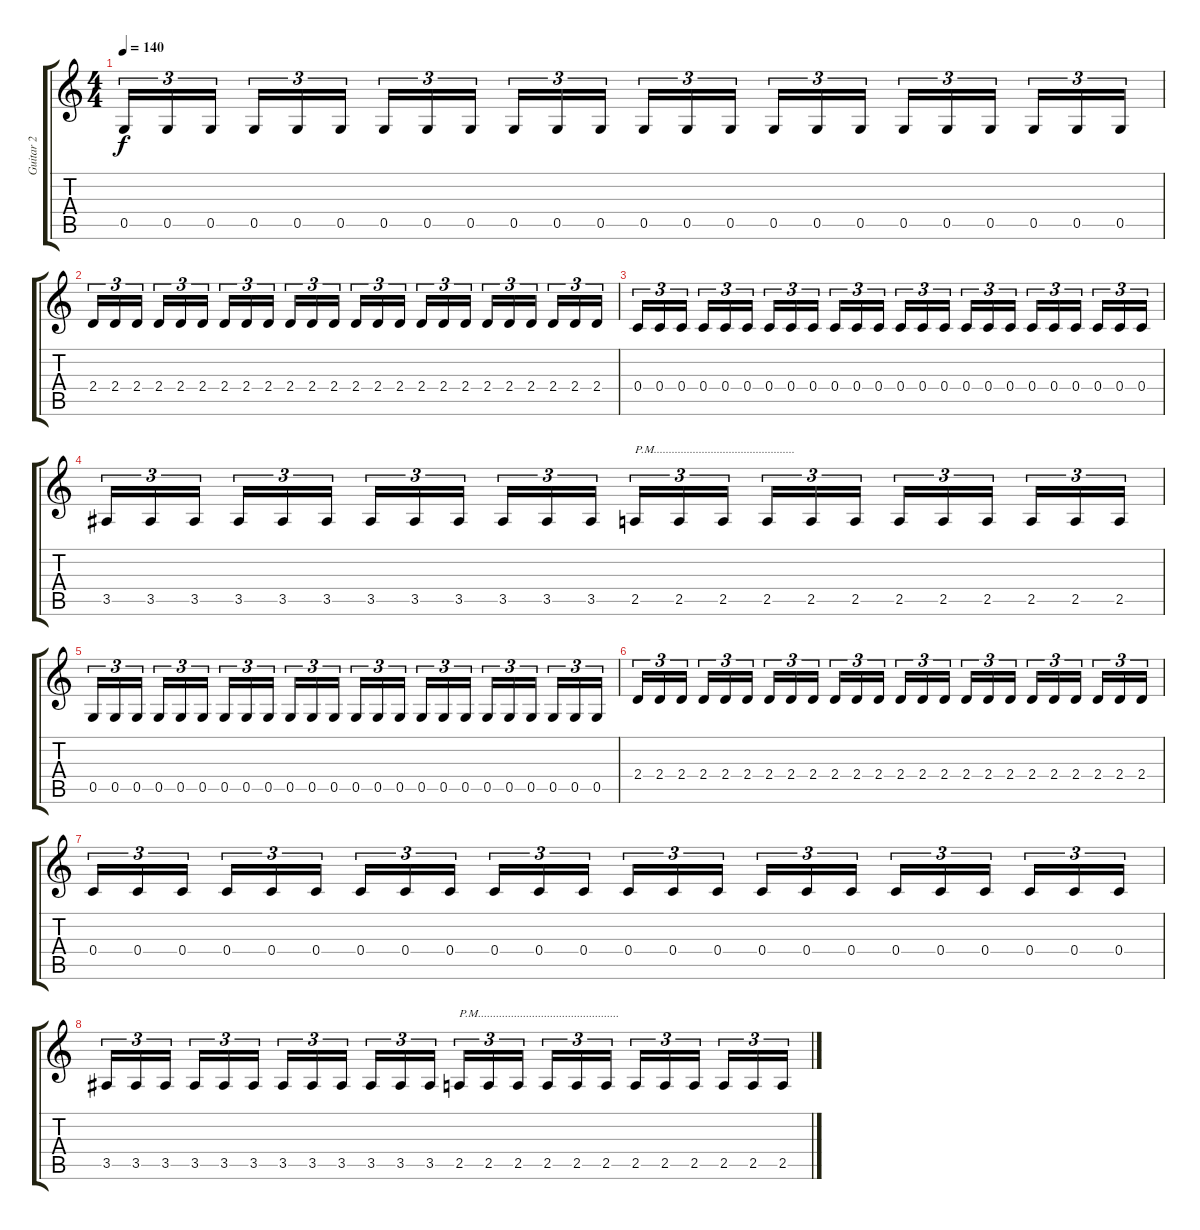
\track ("Guitar 2" "Guitar 2") {instrument distortionguitar}
\staff {score tabs}
\tuning (D4 A3 F3 C3 G2 D2) {hide}
\ts (4 4)
\tempo 140
\clef g2
\ks c
0.5.16{tu (3 2) dy f} 0.5.16{tu (3 2)} 0.5.16{tu (3 2)} 0.5.16{tu (3 2)} 0.5.16{tu (3 2)} 0.5.16{tu (3 2)} 0.5.16{tu (3 2)} 0.5.16{tu (3 2)} 0.5.16{tu (3 2)} 0.5.16{tu (3 2)} 0.5.16{tu (3 2)} 0.5.16{tu (3 2)} 0.5.16{tu (3 2)} 0.5.16{tu (3 2)} 0.5.16{tu (3 2)} 0.5.16{tu (3 2)} 0.5.16{tu (3 2)} 0.5.16{tu (3 2)} 0.5.16{tu (3 2)} 0.5.16{tu (3 2)} 0.5.16{tu (3 2)} 0.5.16{tu (3 2)} 0.5.16{tu (3 2)} 0.5.16{tu (3 2)} |
2.4.16{tu (3 2)} 2.4.16{tu (3 2)} 2.4.16{tu (3 2)} 2.4.16{tu (3 2)} 2.4.16{tu (3 2)} 2.4.16{tu (3 2)} 2.4.16{tu (3 2)} 2.4.16{tu (3 2)} 2.4.16{tu (3 2)} 2.4.16{tu (3 2)} 2.4.16{tu (3 2)} 2.4.16{tu (3 2)} 2.4.16{tu (3 2)} 2.4.16{tu (3 2)} 2.4.16{tu (3 2)} 2.4.16{tu (3 2)} 2.4.16{tu (3 2)} 2.4.16{tu (3 2)} 2.4.16{tu (3 2)} 2.4.16{tu (3 2)} 2.4.16{tu (3 2)} 2.4.16{tu (3 2)} 2.4.16{tu (3 2)} 2.4.16{tu (3 2)} |
0.4.16{tu (3 2)} 0.4.16{tu (3 2)} 0.4.16{tu (3 2)} 0.4.16{tu (3 2)} 0.4.16{tu (3 2)} 0.4.16{tu (3 2)} 0.4.16{tu (3 2)} 0.4.16{tu (3 2)} 0.4.16{tu (3 2)} 0.4.16{tu (3 2)} 0.4.16{tu (3 2)} 0.4.16{tu (3 2)} 0.4.16{tu (3 2)} 0.4.16{tu (3 2)} 0.4.16{tu (3 2)} 0.4.16{tu (3 2)} 0.4.16{tu (3 2)} 0.4.16{tu (3 2)} 0.4.16{tu (3 2)} 0.4.16{tu (3 2)} 0.4.16{tu (3 2)} 0.4.16{tu (3 2)} 0.4.16{tu (3 2)} 0.4.16{tu (3 2)} |
3.5.16{tu (3 2)} 3.5.16{tu (3 2)} 3.5.16{tu (3 2)} 3.5.16{tu (3 2)} 3.5.16{tu (3 2)} 3.5.16{tu (3 2)} 3.5.16{tu (3 2)} 3.5.16{tu (3 2)} 3.5.16{tu (3 2)} 3.5.16{tu (3 2)} 3.5.16{tu (3 2)} 3.5.16{tu (3 2)} 2.5.16{tu (3 2) txt "P.M..............................................."} 2.5.16{tu (3 2)} 2.5.16{tu (3 2)} 2.5.16{tu (3 2)} 2.5.16{tu (3 2)} 2.5.16{tu (3 2)} 2.5.16{tu (3 2)} 2.5.16{tu (3 2)} 2.5.16{tu (3 2)} 2.5.16{tu (3 2)} 2.5.16{tu (3 2)} 2.5.16{tu (3 2)} |
0.5.16{tu (3 2)} 0.5.16{tu (3 2)} 0.5.16{tu (3 2)} 0.5.16{tu (3 2)} 0.5.16{tu (3 2)} 0.5.16{tu (3 2)} 0.5.16{tu (3 2)} 0.5.16{tu (3 2)} 0.5.16{tu (3 2)} 0.5.16{tu (3 2)} 0.5.16{tu (3 2)} 0.5.16{tu (3 2)} 0.5.16{tu (3 2)} 0.5.16{tu (3 2)} 0.5.16{tu (3 2)} 0.5.16{tu (3 2)} 0.5.16{tu (3 2)} 0.5.16{tu (3 2)} 0.5.16{tu (3 2)} 0.5.16{tu (3 2)} 0.5.16{tu (3 2)} 0.5.16{tu (3 2)} 0.5.16{tu (3 2)} 0.5.16{tu (3 2)} |
2.4.16{tu (3 2)} 2.4.16{tu (3 2)} 2.4.16{tu (3 2)} 2.4.16{tu (3 2)} 2.4.16{tu (3 2)} 2.4.16{tu (3 2)} 2.4.16{tu (3 2)} 2.4.16{tu (3 2)} 2.4.16{tu (3 2)} 2.4.16{tu (3 2)} 2.4.16{tu (3 2)} 2.4.16{tu (3 2)} 2.4.16{tu (3 2)} 2.4.16{tu (3 2)} 2.4.16{tu (3 2)} 2.4.16{tu (3 2)} 2.4.16{tu (3 2)} 2.4.16{tu (3 2)} 2.4.16{tu (3 2)} 2.4.16{tu (3 2)} 2.4.16{tu (3 2)} 2.4.16{tu (3 2)} 2.4.16{tu (3 2)} 2.4.16{tu (3 2)} |
0.4.16{tu (3 2)} 0.4.16{tu (3 2)} 0.4.16{tu (3 2)} 0.4.16{tu (3 2)} 0.4.16{tu (3 2)} 0.4.16{tu (3 2)} 0.4.16{tu (3 2)} 0.4.16{tu (3 2)} 0.4.16{tu (3 2)} 0.4.16{tu (3 2)} 0.4.16{tu (3 2)} 0.4.16{tu (3 2)} 0.4.16{tu (3 2)} 0.4.16{tu (3 2)} 0.4.16{tu (3 2)} 0.4.16{tu (3 2)} 0.4.16{tu (3 2)} 0.4.16{tu (3 2)} 0.4.16{tu (3 2)} 0.4.16{tu (3 2)} 0.4.16{tu (3 2)} 0.4.16{tu (3 2)} 0.4.16{tu (3 2)} 0.4.16{tu (3 2)} |
3.5.16{tu (3 2)} 3.5.16{tu (3 2)} 3.5.16{tu (3 2)} 3.5.16{tu (3 2)} 3.5.16{tu (3 2)} 3.5.16{tu (3 2)} 3.5.16{tu (3 2)} 3.5.16{tu (3 2)} 3.5.16{tu (3 2)} 3.5.16{tu (3 2)} 3.5.16{tu (3 2)} 3.5.16{tu (3 2)} 2.5.16{tu (3 2) txt "P.M..............................................."} 2.5.16{tu (3 2)} 2.5.16{tu (3 2)} 2.5.16{tu (3 2)} 2.5.16{tu (3 2)} 2.5.16{tu (3 2)} 2.5.16{tu (3 2)} 2.5.16{tu (3 2)} 2.5.16{tu (3 2)} 2.5.16{tu (3 2)} 2.5.16{tu (3 2)} 2.5.16{tu (3 2)}
